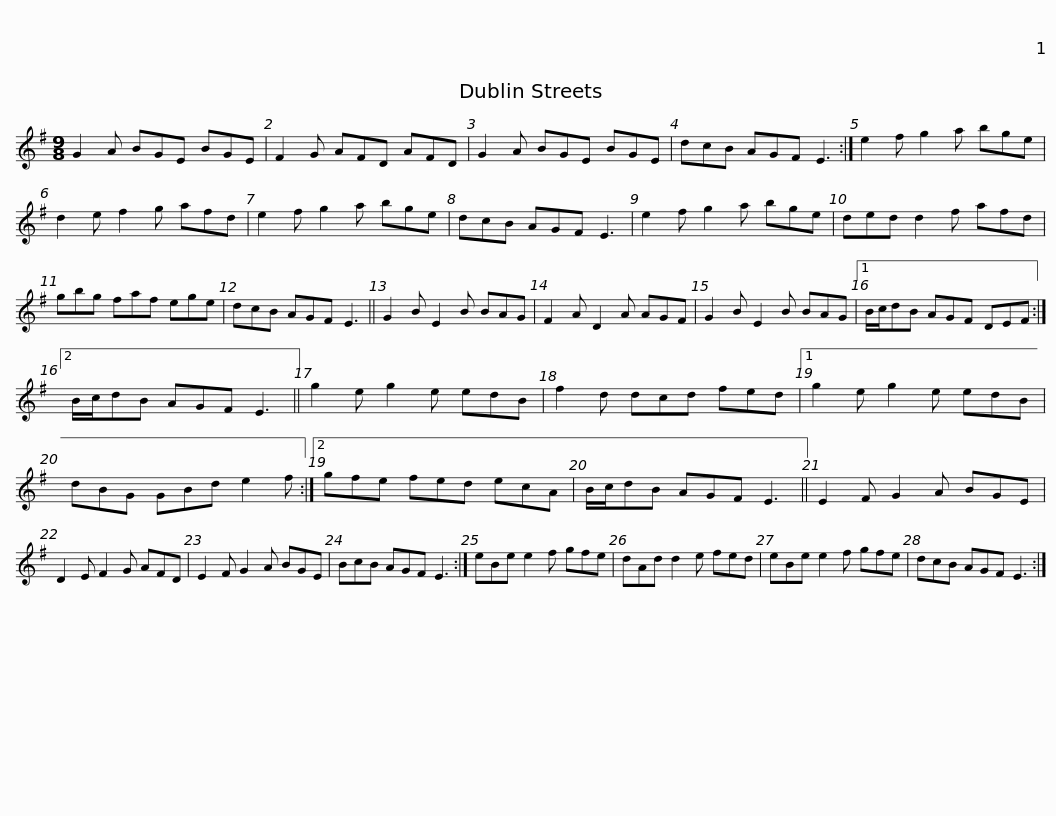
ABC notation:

X:1
L:1/8
M:9/8
I:linebreak $
K:Emin
V:1 treble
V:1
 G2 A BGE BGE | F2 G AFD AFD | G2 A BGE BGE | dcB AGF E3 :| e2 f g2 a bge |$ %5
 d2 e f2 g afd | e2 f g2 a bge | dcB AGF E3 | e2 f g2 a bge | ded d2 f afd |$ %10
 gbg faf ege | dcB AGF E3 || G2 B E2 B BAG | F2 A D2 A AGF | G2 B E2 B BAG |1$ %15
 B/c/dB AGF DEF :|2 B/c/dB AGF E3 || g2 e g2 e edB | f2 d dcd fed |1 g2 e g2 e edB |$ %20
 dBG GBd e2 f :|2 gfe fed ecA | B/c/dB AGF E3 || E2 F G2 A BGE | D2 E F2 G AFD |$ %25
 E2 F G2 A BGE | BcB AGF E3 :| eBe e2 f gfe | dAd d2 e fed | eBe e2 f gfe |$ %30
 dcB AGF E3 :| %31
